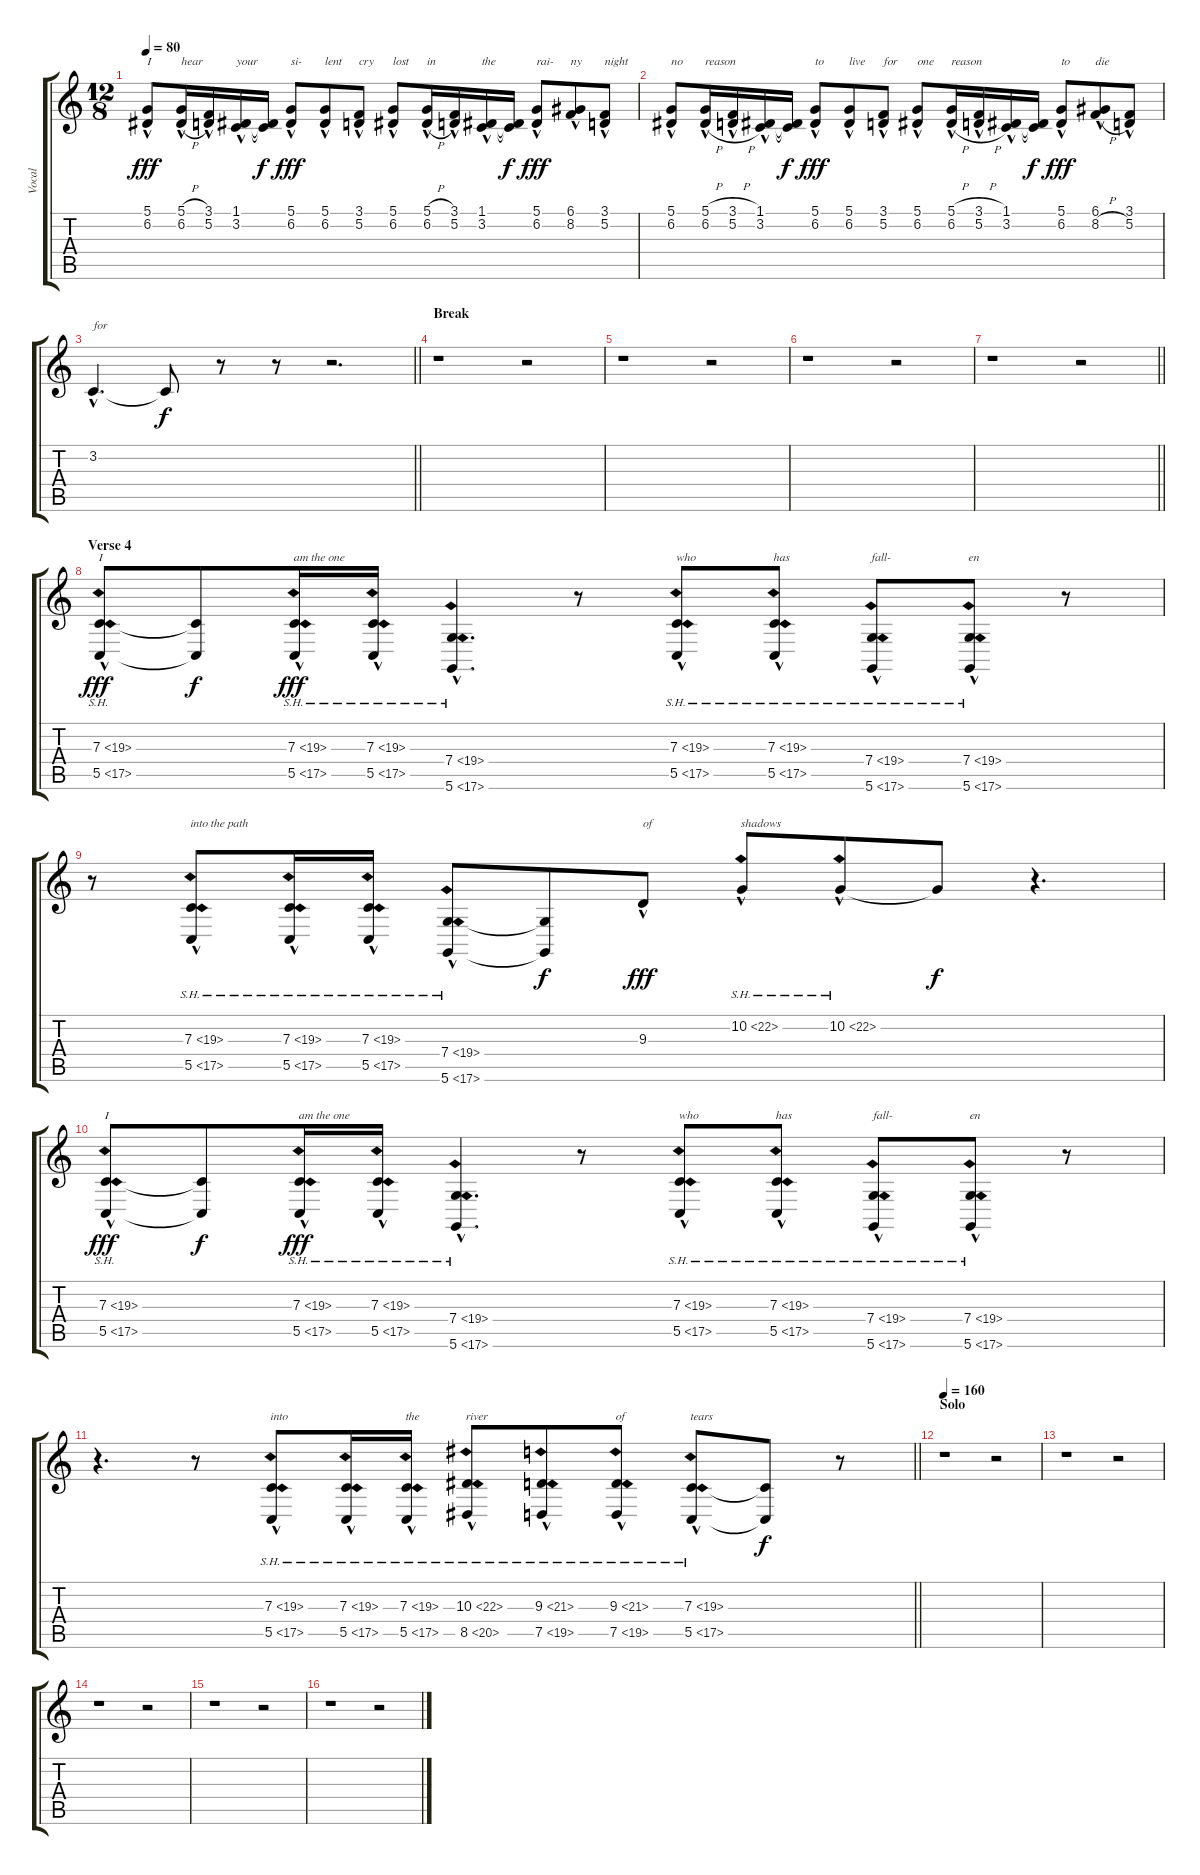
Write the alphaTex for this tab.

\track ("Vocal" "Vocal") {instrument lead2sawtooth}
\staff {score tabs}
\tuning (D4 A3 F3 C3 G2 D2) {hide}
\ts (12 8)
\tempo 80
\clef g2
\ks c
(5.1{hac} 6.2{hac}).8{txt "I" dy fff} (5.1{h hac} 6.2{h hac}).16{txt "hear"} (3.1{hac} 5.2{hac}).16 (1.1{hac} 3.2{hac}).16{txt "your"} (1.1{t} 3.2{t}).16{dy f} (5.1{hac} 6.2{hac}).8{txt "si-" dy fff} (5.1{hac} 6.2{hac}).8{txt "lent"} (3.1{hac} 5.2{hac}).8{txt "cry"} (5.1{hac} 6.2{hac}).8{txt "lost"} (5.1{h hac} 6.2{h hac}).16{txt "in"} (3.1{hac} 5.2{hac}).16 (1.1{hac} 3.2{hac}).16{txt "the"} (1.1{t} 3.2{t}).16{dy f} (5.1{hac} 6.2{hac}).8{txt "rai-" dy fff} (6.1{hac} 8.2{hac}).8{txt "ny"} (3.1{hac} 5.2{hac}).8{txt "night"} |
(5.1{hac} 6.2{hac}).8{txt "no"} (5.1{h hac} 6.2{h hac}).16{txt "reason"} (3.1{h hac} 5.2{h hac}).16 (1.1{hac} 3.2{hac}).16 (1.1{t} 3.2{t}).16{dy f} (5.1{hac} 6.2{hac}).8{txt "to" dy fff} (5.1{hac} 6.2{hac}).8{txt "live"} (3.1{hac} 5.2{hac}).8{txt "for"} (5.1{hac} 6.2{hac}).8{txt "one"} (5.1{h hac} 6.2{h hac}).16{txt "reason"} (3.1{h hac} 5.2{h hac}).16 (1.1{hac} 3.2{hac}).16 (1.1{t} 3.2{t}).16{dy f} (5.1{hac} 6.2{hac}).8{txt "to" dy fff} (6.1{hac} 8.2{h hac}).8{txt "die"} (3.1{hac} 5.2{hac}).8 |
\barLineRight lightlight
3.2{hac}.4{d txt "for"} 3.2{t}.8{dy f} r.8 r.8 r.2{d} |
\section ("" "Break")
r.1 r.2 |
r.1 r.2 |
r.1 r.2 |
\barLineRight lightlight
r.1 r.2 |
\section ("" "Verse 4")
(7.3{sh 12 hac} 5.5{sh 12 hac}).8{txt "I" dy fff balance 8} (7.3{t} 5.5{t}).8{dy f} (7.3{sh 12 hac} 5.5{sh 12 hac}).16{txt "am the one" dy fff} (7.3{sh 12 hac} 5.5{sh 12 hac}).16 (7.4{sh 12 hac} 5.6{sh 12 hac}).4{d} r.8 (7.3{sh 12 hac} 5.5{sh 12 hac}).8{txt "who"} (7.3{sh 12 hac} 5.5{sh 12 hac}).8{txt "has"} (7.4{sh 12 hac} 5.6{sh 12 hac}).8{txt "fall-"} (7.4{sh 12 hac} 5.6{sh 12 hac}).8{txt "en"} r.8 |
r.8 (7.3{sh 12 hac} 5.5{sh 12 hac}).8{txt "into the path"} (7.3{sh 12 hac} 5.5{sh 12 hac}).16 (7.3{sh 12 hac} 5.5{sh 12 hac}).16 (7.4{sh 12 hac} 5.6{sh 12 hac}).8 (7.4{t} 5.6{t}).8{dy f} 9.3{hac}.8{txt "of" dy fff} 10.2{sh 12 hac}.8{txt "shadows"} 10.2{sh 12 hac}.8 10.2{t}.8{dy f} r.4{d} |
(7.3{sh 12 hac} 5.5{sh 12 hac}).8{txt "I" dy fff} (7.3{t} 5.5{t}).8{dy f} (7.3{sh 12 hac} 5.5{sh 12 hac}).16{txt "am the one" dy fff} (7.3{sh 12 hac} 5.5{sh 12 hac}).16 (7.4{sh 12 hac} 5.6{sh 12 hac}).4{d} r.8 (7.3{sh 12 hac} 5.5{sh 12 hac}).8{txt "who"} (7.3{sh 12 hac} 5.5{sh 12 hac}).8{txt "has"} (7.4{sh 12 hac} 5.6{sh 12 hac}).8{txt "fall-"} (7.4{sh 12 hac} 5.6{sh 12 hac}).8{txt "en"} r.8 |
\barLineRight lightlight
r.4{d} r.8 (7.3{sh 12 hac} 5.5{sh 12 hac}).8{txt "into"} (7.3{sh 12 hac} 5.5{sh 12 hac}).16 (7.3{sh 12 hac} 5.5{sh 12 hac}).16{txt "the"} (10.3{sh 12 hac} 8.5{sh 12 hac}).8{txt "river"} (9.3{sh 12 hac} 7.5{sh 12 hac}).8 (9.3{sh 12 hac} 7.5{sh 12 hac}).8{txt "of"} (7.3{sh 12 hac} 5.5{sh 12 hac}).8{txt "tears"} (7.3{t} 5.5{t}).8{dy f} r.8 |
\section ("" "Solo")
\tempo 160
r.1 r.2 |
r.1 r.2 |
r.1 r.2 |
r.1 r.2 |
r.1 r.2
